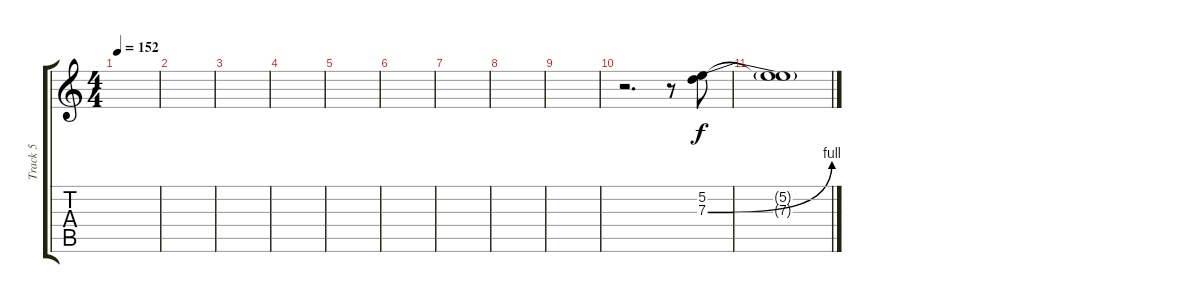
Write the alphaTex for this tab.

\track ("Track 5" "Track 5") {instrument distortionguitar}
\staff {score tabs}
\tuning (E4 B3 G3 D3 A2 E2) {hide}
\ts (4 4)
\tempo 152
\clef g2
\ks c
|
|
|
|
|
|
|
|
|
r.2{d} r.8 (5.2 7.3{be (bend 0 0 60 4)}).8 |
(5.2{t} 7.3{t}).1
